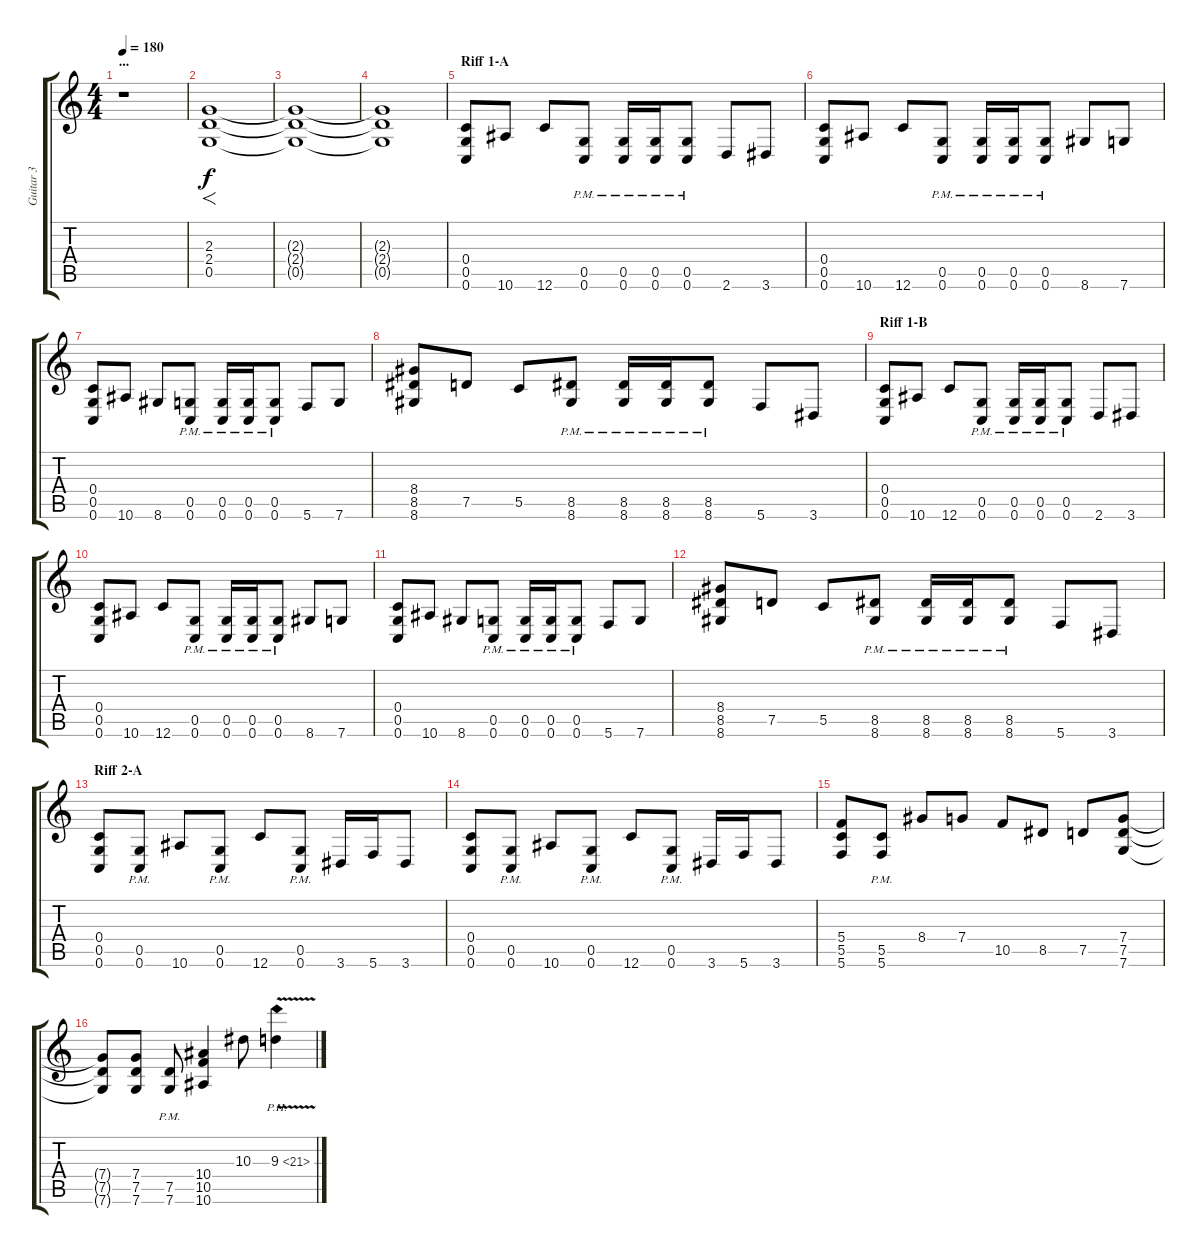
\track ("Guitar 3" "Guitar 3") {instrument distortionguitar}
\staff {score tabs}
\tuning (D4 A3 F3 C3 G2 C2) {hide}
\ts (4 4)
\section ("" "...")
\tempo 180
\clef g2
\ks c
r.1{dy f instrument distortionguitar} |
(2.3 2.4 0.5).1{f} |
(2.3{t} 2.4{t} 0.5{t}).1 |
(2.3{t} 2.4{t} 0.5{t}).1 |
\section ("" "Riff 1-A")
(0.4 0.5 0.6).8 10.6.8 12.6.8 (0.5{pm} 0.6{pm}).8 (0.5{pm} 0.6{pm}).16 (0.5{pm} 0.6{pm}).16 (0.5{pm} 0.6{pm}).8 2.6.8 3.6.8 |
(0.4 0.5 0.6).8 10.6.8 12.6.8 (0.5{pm} 0.6{pm}).8 (0.5{pm} 0.6{pm}).16 (0.5{pm} 0.6{pm}).16 (0.5{pm} 0.6{pm}).8 8.6.8 7.6.8 |
(0.4 0.5 0.6).8 10.6.8 8.6.8 (0.5{pm} 0.6{pm}).8 (0.5{pm} 0.6{pm}).16 (0.5{pm} 0.6{pm}).16 (0.5{pm} 0.6{pm}).8 5.6.8 7.6.8 |
(8.4 8.5 8.6).8 7.5.8 5.5.8 (8.5{pm} 8.6{pm}).8 (8.5{pm} 8.6{pm}).16 (8.5{pm} 8.6{pm}).16 (8.5{pm} 8.6{pm}).8 5.6.8 3.6.8 |
\section ("" "Riff 1-B")
(0.4 0.5 0.6).8 10.6.8 12.6.8 (0.5{pm} 0.6{pm}).8 (0.5{pm} 0.6{pm}).16 (0.5{pm} 0.6{pm}).16 (0.5{pm} 0.6{pm}).8 2.6.8 3.6.8 |
(0.4 0.5 0.6).8 10.6.8 12.6.8 (0.5{pm} 0.6{pm}).8 (0.5{pm} 0.6{pm}).16 (0.5{pm} 0.6{pm}).16 (0.5{pm} 0.6{pm}).8 8.6.8 7.6.8 |
(0.4 0.5 0.6).8 10.6.8 8.6.8 (0.5{pm} 0.6{pm}).8 (0.5{pm} 0.6{pm}).16 (0.5{pm} 0.6{pm}).16 (0.5{pm} 0.6{pm}).8 5.6.8 7.6.8 |
(8.4 8.5 8.6).8 7.5.8 5.5.8 (8.5{pm} 8.6{pm}).8 (8.5{pm} 8.6{pm}).16 (8.5{pm} 8.6{pm}).16 (8.5{pm} 8.6{pm}).8 5.6.8 3.6.8 |
\section ("" "Riff 2-A")
(0.4 0.5 0.6).8 (0.5{pm} 0.6{pm}).8 10.6.8 (0.5{pm} 0.6{pm}).8 12.6.8 (0.5{pm} 0.6{pm}).8 3.6.16 5.6.16 3.6.8 |
(0.4 0.5 0.6).8 (0.5{pm} 0.6{pm}).8 10.6.8 (0.5{pm} 0.6{pm}).8 12.6.8 (0.5{pm} 0.6{pm}).8 3.6.16 5.6.16 3.6.8 |
(5.4 5.5 5.6).8 (5.5{pm} 5.6{pm}).8 8.4.8 7.4.8 10.5.8 8.5.8 7.5.8 (7.4 7.5 7.6).8 |
(7.4{t} 7.5{t} 7.6{t}).8 (7.4 7.5 7.6).8 (7.5{pm} 7.6{pm}).8 (10.4 10.5 10.6).4 10.3.8 9.3{ph 12 v}.4{instrument guitarharmonics}
